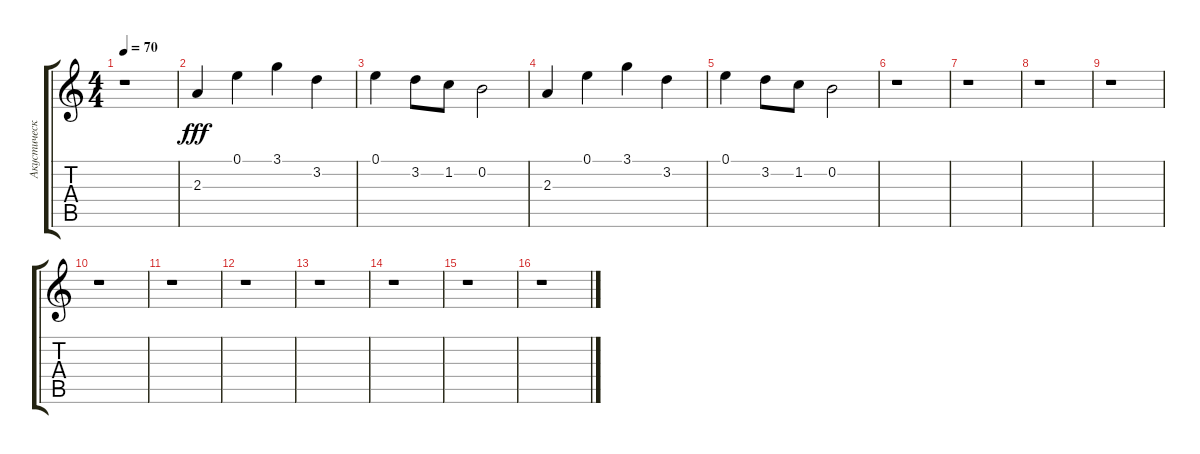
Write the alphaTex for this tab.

\track ("Акустический Проигрыш в припеве" "Акустическ") {instrument acousticguitarsteel}
\staff {score tabs}
\tuning (E4 B3 G3 D3 A2 E2) {hide}
\ts (4 4)
\tempo 70
\clef g2
\ks c
r.1{dy fff} |
2.3.4 0.1.4 3.1.4 3.2.4 |
0.1.4 3.2.8 1.2.8 0.2.2 |
2.3.4 0.1.4 3.1.4 3.2.4 |
0.1.4 3.2.8 1.2.8 0.2.2 |
r.1 |
r.1 |
r.1 |
r.1 |
r.1 |
r.1 |
r.1 |
r.1 |
r.1 |
r.1 |
r.1
